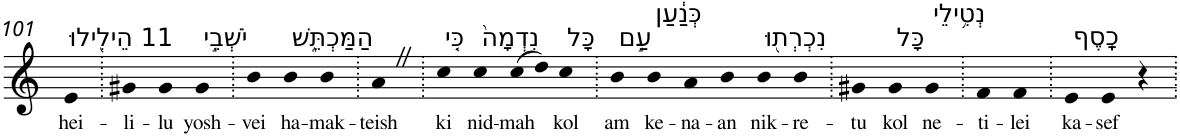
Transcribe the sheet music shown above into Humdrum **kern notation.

**kern	**text
*part1	*part1
*staff1	*staff1
*I"Piano	*
*I'Pno	*
!!LO:PB:g=z
*clefG2	*
*k[]	*
=101	=101
!LO:TX:a:t=11 הֵילִ֖ילוּ	!
!	!LO:LY:b
4e	hei-
=102.	=102.
!	!LO:LY:b
4g#X	-li-
!	!LO:LY:b
4g#	-lu
!LO:TX:a:t=יֹשְׁבֵ֣י	!
!	!LO:LY:b
4g#	yosh-
=103.	=103.
!	!LO:LY:b
4b	-vei
!LO:TX:a:t=הַמַּכְתֵּ֑שׁ	!
!	!LO:LY:b
4b	ha-
!	!LO:LY:b
4b	-mak-
=104.	=104.
!	!LO:LY:b
4aZ	-teish
=105.	=105.
!LO:TX:a:t=כִּ֤י	!
!	!LO:LY:b
4cc	ki
!LO:TX:a:t=נִדְמָה֙	!
!	!LO:LY:b
4cc	nid-
!	!LO:LY:b
(>8cc	-mah
8dd)	.
!LO:TX:a:t=כָּל	!
!	!LO:LY:b
4cc	kol
=106.	=106.
!LO:TX:a:t=עַ֣ם	!
!	!LO:LY:b
4b	am
!LO:TX:a:t=כְּנַ֔עַן	!
!	!LO:LY:b
4b	ke-
!	!LO:LY:b
4a	-na-
!	!LO:LY:b
4b	-an
!LO:TX:a:t=נִכְרְת֖וּ	!
!	!LO:LY:b
4b	nik-
!	!LO:LY:b
4b	-re-
=107.	=107.
!	!LO:LY:b
4g#X	-tu
!LO:TX:a:t=כָּל	!
!	!LO:LY:b
4g#	kol
!LO:TX:a:t=נְטִ֥ילֵי	!
!	!LO:LY:b
4g#	ne-
=108.	=108.
!	!LO:LY:b
4f	-ti-
!	!LO:LY:b
4f	-lei
=109.	=109.
!LO:TX:a:t=כָֽסֶף	!
!	!LO:LY:b
4e	ka-
!	!LO:LY:b
4e	-sef
4r	.
=.	=.
*-	*-
